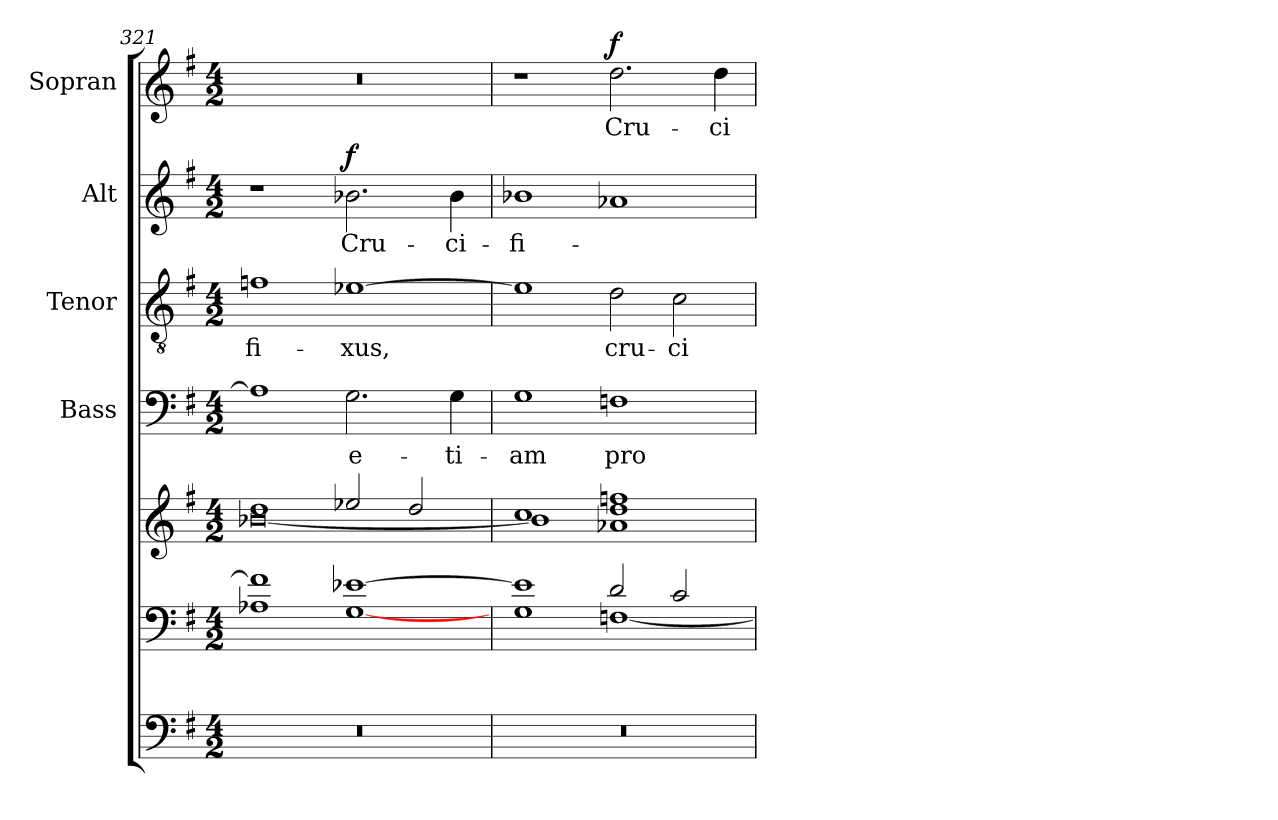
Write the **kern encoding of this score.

**kern	**kern	**kern	**kern	**text	**kern	**text	**kern	**text	**dynam	**kern	**text	**dynam
*part6	*part5	*part5	*part4	*part4	*part3	*part3	*part2	*part2	*part2	*part1	*part1	*part1
*staff7	*staff6	*staff5	*staff4	*staff4	*staff3	*staff3	*staff2	*staff2	*staff2	*staff1	*staff1	*staff1
*	*	*	*I"Bass	*	*I"Tenor	*	*I"Alt	*	*	*I"Sopran	*	*
*	*	*	*I'B.	*	*I'T.	*	*I'A.	*	*	*I'S.	*	*
*clefF4	*clefF4	*clefG2	*clefF4	*	*clefGv2	*	*clefG2	*	*	*clefG2	*	*
*k[f#]	*k[f#]	*k[f#]	*k[f#]	*	*k[f#]	*	*k[f#]	*	*	*k[f#]	*	*
*G:	*G:	*G:	*G:	*	*G:	*	*G:	*	*	*G:	*	*
*M4/2	*M4/2	*M4/2	*M4/2	*	*M4/2	*	*M4/2	*	*	*M4/2	*	*
=321	=321	=321	=321	=321	=321	=321	=321	=321	=321	=321	=321	=321
*	*	*^	*	*	*	*	*	*	*	*	*	*
!	!	!	!	!	!	!	!LO:LY:b	!	!	!	!	!	!
0r	1A-X 1f]	1dd	[<0b-X	1A-]	.	1fn	-fi-	1r	.	.	0r	.	.
!	!	!	!	!	!LO:LY:b	!	!LO:LY:b	!	!LO:LY:b	!LO:DY:a	!	!	!
.	[1G [1e-X	2ee-X/	.	2.G\	e-	[1e-X	-xus,	2.b-X\	Cru-	f	.	.	.
.	.	2dd/	.	.	.	.	.	.	.	.	.	.	.
!	!	!	!	!	!LO:LY:b	!	!	!	!LO:LY:b	!	!	!	!
.	.	.	.	4G\	-ti-	.	.	4b-\	-ci-	.	.	.	.
=322	=322	=322	=322	=322	=322	=322	=322	=322	=322	=322	=322	=322	=322
*	*^	*	*	*	*	*	*	*	*	*	*	*	*
!	!	!	!	!	!	!LO:LY:b	!	!	!	!LO:LY:b	!	!	!	!
0r	1e-]	1G	1cc	1b-]	1G	-am	1e-]	.	1b-X	-fi-	.	1r	.	.
!	!	!	!	!	!	!LO:LY:b	!	!LO:LY:b	!	!	!	!	!LO:LY:b	!LO:DY:a
.	2d/	[<1Fn	1dd 1ffn	1a-X	1Fn	pro	2d\	cru-	1a-X	.	.	2.dd\	Cru-	f
!	!	!	!	!	!	!	!	!LO:LY:b	!	!	!	!	!	!
.	2c/	.	.	.	.	.	2c\	-ci-	.	.	.	.	.	.
!	!	!	!	!	!	!	!	!	!	!	!	!	!LO:LY:b	!
.	.	.	.	.	.	.	.	.	.	.	.	4dd\	-ci-	.
*	*v	*v	*	*	*	*	*	*	*	*	*	*	*	*
*	*	*v	*v	*	*	*	*	*	*	*	*	*	*
=	=	=	=	=	=	=	=	=	=	=	=	=
*-	*-	*-	*-	*-	*-	*-	*-	*-	*-	*-	*-	*-
